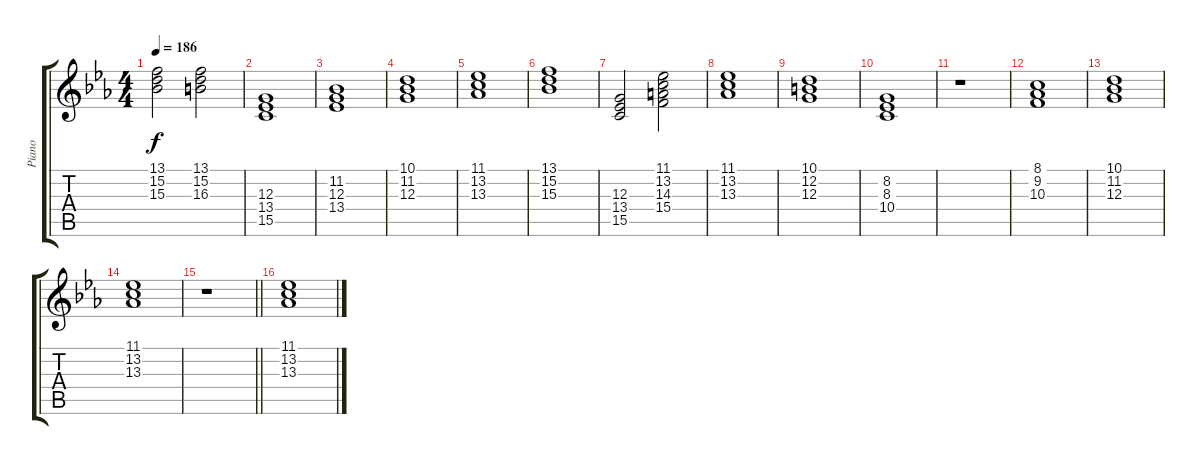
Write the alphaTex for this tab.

\track ("Piano" "Piano") {instrument acousticgrandpiano}
\staff {score tabs}
\tuning (E4 B3 G3 D3 A2 E2) {hide}
\ts (4 4)
\tempo 186
\clef g2
\ks eb
(13.1 15.2 15.3).2{dy f} (13.1 15.2 16.3).2 |
(12.3 13.4 15.5).1 |
(11.2 12.3 13.4).1 |
(10.1 11.2 12.3).1 |
(11.1 13.2 13.3).1 |
(13.1 15.2 15.3).1 |
(12.3 13.4 15.5).2 (11.1 13.2 14.3 15.4).2 |
(11.1 13.2 13.3).1 |
(10.1 12.2 12.3).1 |
(8.2 8.3 10.4).1 |
r.1 |
(8.1 9.2 10.3).1 |
(10.1 11.2 12.3).1 |
(11.1 13.2 13.3).1 |
\barLineRight lightlight
r.1 |
(11.1 13.2 13.3).1
